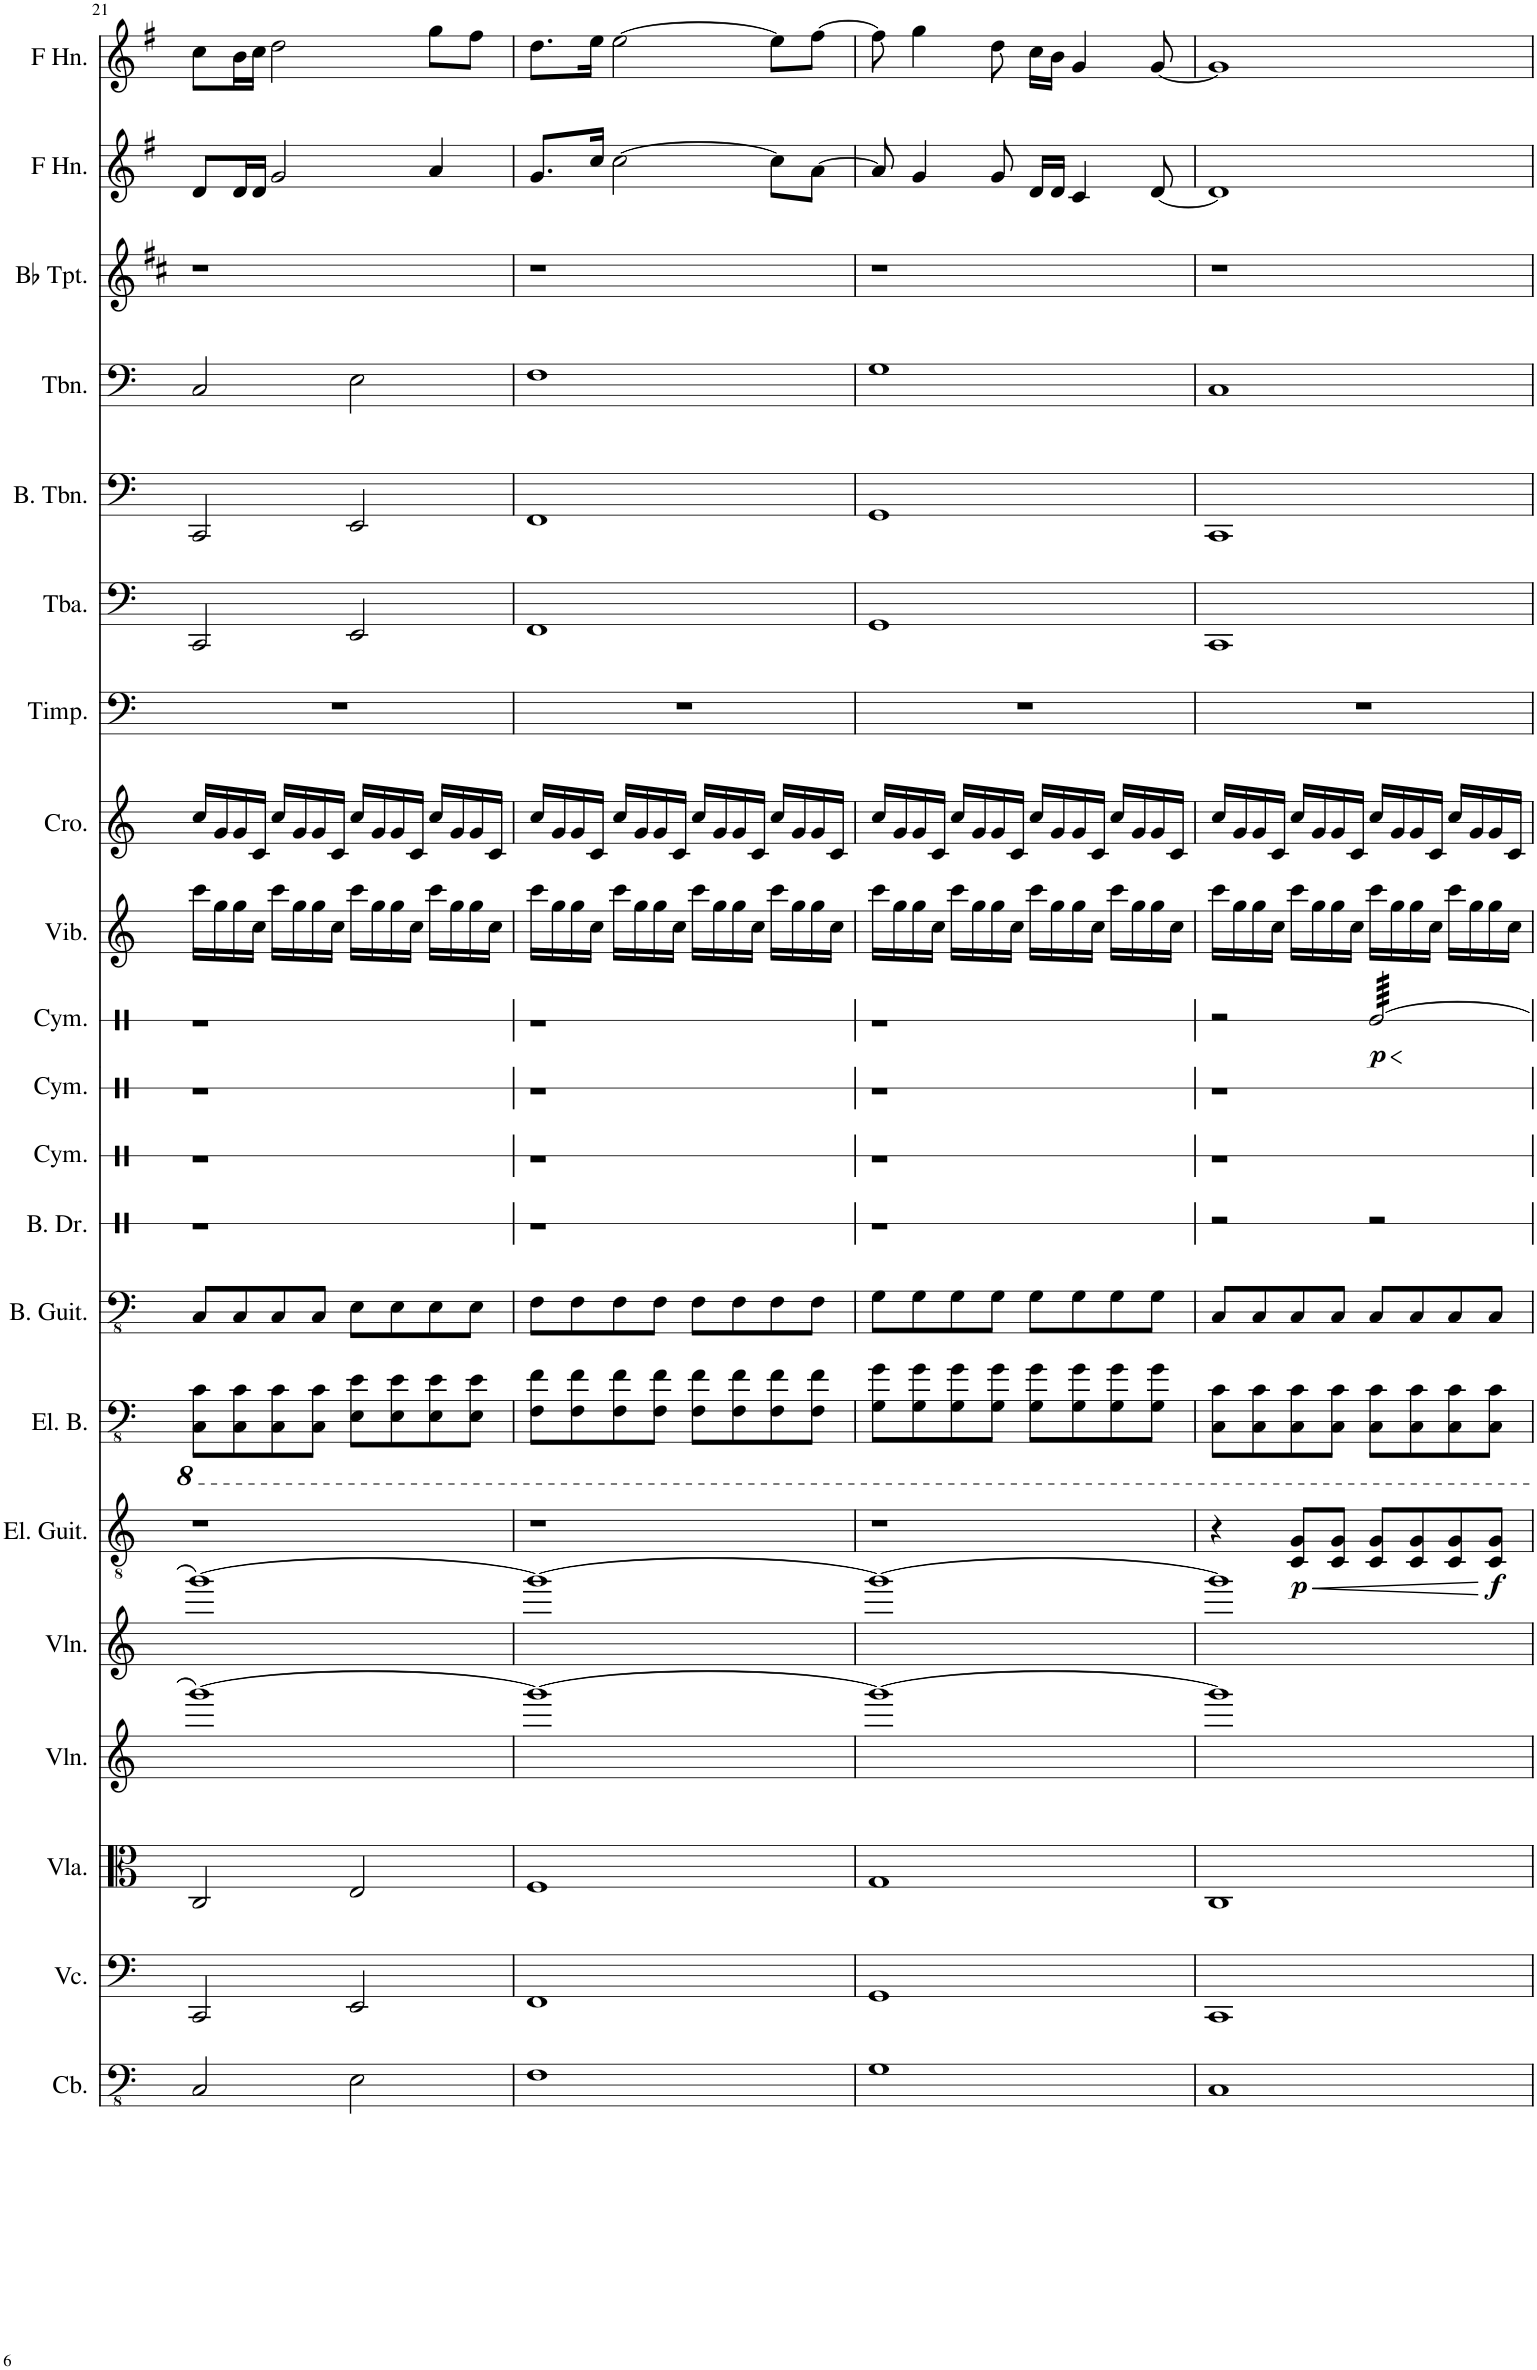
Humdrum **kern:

**kern	**kern	**kern	**kern	**kern	**kern	**dynam	**kern	**kern	**kern	**kern	**kern	**kern	**dynam	**kern	**kern	**kern	**kern	**kern	**kern	**kern	**kern	**kern
*part21	*part20	*part19	*part18	*part17	*part16	*part16	*part15	*part14	*part13	*part12	*part11	*part10	*part10	*part9	*part8	*part7	*part6	*part5	*part4	*part3	*part2	*part1
*staff21	*staff20	*staff19	*staff18	*staff17	*staff16	*staff16	*staff15	*staff14	*staff13	*staff12	*staff11	*staff10	*staff10	*staff9	*staff8	*staff7	*staff6	*staff5	*staff4	*staff3	*staff2	*staff1
*I"Contrabass	*I"Violoncello	*I"Viola	*I"Violin	*I"Violin	*I"Electric Guitar	*	*I"Electric Bass	*I"Bass Guitar	*I"Bass Drum	*I"Cymbal	*I"Cymbal	*I"Cymbal	*	*I"Vibraphone	*I"Crotales	*I"Timpani	*I"Tuba	*I"Bass Trombone	*I"Trombone	*I"Bb Trumpet	*I"Horn in F	*I"Horn in F
*I'Cb.	*I'Vc.	*I'Vla.	*I'Vln.	*I'Vln.	*I'El. Guit.	*	*I'El. B.	*I'B. Guit.	*I'B. Dr.	*I'Cym.	*I'Cym.	*I'Cym.	*	*I'Vib.	*I'Cro.	*I'Timp.	*I'Tba.	*I'B. Tbn.	*I'Tbn.	*I'Bb Tpt.	*	*
!!LO:PB:g=z
*clefFv4	*clefF4	*clefC3	*clefG2	*clefG2	*clefGv2	*	*clefFv4	*clefFv4	*clefX	*clefX	*clefX	*clefX	*	*clefG2	*clefG2	*clefF4	*clefF4	*clefF4	*clefF4	*clefG2	*clefG2	*clefG2
*Trd7c12	*	*	*	*	*	*	*	*	*	*	*	*	*	*	*Trd-14c-24	*	*	*	*	*Trd1c2	*Trd4c7	*Trd4c7
*k[]	*k[]	*k[]	*k[]	*k[]	*k[]	*	*k[]	*k[]	*k[]	*k[]	*k[]	*k[]	*	*k[]	*k[]	*k[]	*k[]	*k[]	*k[]	*k[f#c#]	*k[f#]	*k[f#]
*M4/4	*M4/4	*M4/4	*M4/4	*M4/4	*M4/4	*	*M4/4	*M4/4	*M4/4	*M4/4	*M4/4	*M4/4	*	*M4/4	*M4/4	*M4/4	*M4/4	*M4/4	*M4/4	*M4/4	*M4/4	*M4/4
=21	=21	=21	=21	=21	=21	=21	=21	=21	=21	=21	=21	=21	=21	=21	=21	=21	=21	=21	=21	=21	=21	=21
2CC/	2CC/	2C/	[1ggg	[1ggg	1r	.	8CCC\ 8CC\L	8CC/L	1r	1r	1r	1r	.	16ccc\LL	16cc/LL	1r	2CC/	2CC/	2C/	1r	8d/L	8cc\L
.	.	.	.	.	.	.	.	.	.	.	.	.	.	16gg\	16g/	.	.	.	.	.	.	.
.	.	.	.	.	.	.	8CCC\ 8CC\	8CC/	.	.	.	.	.	16gg\	16g/	.	.	.	.	.	16d/L	16b\L
.	.	.	.	.	.	.	.	.	.	.	.	.	.	16cc\JJ	16c/JJ	.	.	.	.	.	16d/JJ	16cc\JJ
.	.	.	.	.	.	.	8CCC\ 8CC\	8CC/	.	.	.	.	.	16ccc\LL	16cc/LL	.	.	.	.	.	2g/	2dd\
.	.	.	.	.	.	.	.	.	.	.	.	.	.	16gg\	16g/	.	.	.	.	.	.	.
.	.	.	.	.	.	.	8CCC\ 8CC\J	8CC/J	.	.	.	.	.	16gg\	16g/	.	.	.	.	.	.	.
.	.	.	.	.	.	.	.	.	.	.	.	.	.	16cc\JJ	16c/JJ	.	.	.	.	.	.	.
2EE\	2EE/	2E/	.	.	.	.	8EEE\ 8EE\L	8EE\L	.	.	.	.	.	16ccc\LL	16cc/LL	.	2EE/	2EE/	2E\	.	.	.
.	.	.	.	.	.	.	.	.	.	.	.	.	.	16gg\	16g/	.	.	.	.	.	.	.
.	.	.	.	.	.	.	8EEE\ 8EE\	8EE\	.	.	.	.	.	16gg\	16g/	.	.	.	.	.	.	.
.	.	.	.	.	.	.	.	.	.	.	.	.	.	16cc\JJ	16c/JJ	.	.	.	.	.	.	.
.	.	.	.	.	.	.	8EEE\ 8EE\	8EE\	.	.	.	.	.	16ccc\LL	16cc/LL	.	.	.	.	.	4a/	8gg\L
.	.	.	.	.	.	.	.	.	.	.	.	.	.	16gg\	16g/	.	.	.	.	.	.	.
.	.	.	.	.	.	.	8EEE\ 8EE\J	8EE\J	.	.	.	.	.	16gg\	16g/	.	.	.	.	.	.	8ff#\J
.	.	.	.	.	.	.	.	.	.	.	.	.	.	16cc\JJ	16c/JJ	.	.	.	.	.	.	.
=22	=22	=22	=22	=22	=22	=22	=22	=22	=22	=22	=22	=22	=22	=22	=22	=22	=22	=22	=22	=22	=22	=22
1FF	1FF	1F	1ggg_	1ggg_	1r	.	8FFF\ 8FF\L	8FF\L	1r	1r	1r	1r	.	16ccc\LL	16cc/LL	1r	1FF	1FF	1F	1r	8.g/L	8.dd\L
.	.	.	.	.	.	.	.	.	.	.	.	.	.	16gg\	16g/	.	.	.	.	.	.	.
.	.	.	.	.	.	.	8FFF\ 8FF\	8FF\	.	.	.	.	.	16gg\	16g/	.	.	.	.	.	.	.
.	.	.	.	.	.	.	.	.	.	.	.	.	.	16cc\JJ	16c/JJ	.	.	.	.	.	16cc/Jk	16ee\Jk
.	.	.	.	.	.	.	8FFF\ 8FF\	8FF\	.	.	.	.	.	16ccc\LL	16cc/LL	.	.	.	.	.	[2cc\	[2ee\
.	.	.	.	.	.	.	.	.	.	.	.	.	.	16gg\	16g/	.	.	.	.	.	.	.
.	.	.	.	.	.	.	8FFF\ 8FF\J	8FF\J	.	.	.	.	.	16gg\	16g/	.	.	.	.	.	.	.
.	.	.	.	.	.	.	.	.	.	.	.	.	.	16cc\JJ	16c/JJ	.	.	.	.	.	.	.
.	.	.	.	.	.	.	8FFF\ 8FF\L	8FF\L	.	.	.	.	.	16ccc\LL	16cc/LL	.	.	.	.	.	.	.
.	.	.	.	.	.	.	.	.	.	.	.	.	.	16gg\	16g/	.	.	.	.	.	.	.
.	.	.	.	.	.	.	8FFF\ 8FF\	8FF\	.	.	.	.	.	16gg\	16g/	.	.	.	.	.	.	.
.	.	.	.	.	.	.	.	.	.	.	.	.	.	16cc\JJ	16c/JJ	.	.	.	.	.	.	.
.	.	.	.	.	.	.	8FFF\ 8FF\	8FF\	.	.	.	.	.	16ccc\LL	16cc/LL	.	.	.	.	.	8cc\L]	8ee\L]
.	.	.	.	.	.	.	.	.	.	.	.	.	.	16gg\	16g/	.	.	.	.	.	.	.
.	.	.	.	.	.	.	8FFF\ 8FF\J	8FF\J	.	.	.	.	.	16gg\	16g/	.	.	.	.	.	[8a\J	[8ff#\J
.	.	.	.	.	.	.	.	.	.	.	.	.	.	16cc\JJ	16c/JJ	.	.	.	.	.	.	.
=23	=23	=23	=23	=23	=23	=23	=23	=23	=23	=23	=23	=23	=23	=23	=23	=23	=23	=23	=23	=23	=23	=23
1GG	1GG	1G	1ggg_	1ggg_	1r	.	8GGG\ 8GG\L	8GG\L	1r	1r	1r	1r	.	16ccc\LL	16cc/LL	1r	1GG	1GG	1G	1r	8a/]	8ff#\]
.	.	.	.	.	.	.	.	.	.	.	.	.	.	16gg\	16g/	.	.	.	.	.	.	.
.	.	.	.	.	.	.	8GGG\ 8GG\	8GG\	.	.	.	.	.	16gg\	16g/	.	.	.	.	.	4g/	4gg\
.	.	.	.	.	.	.	.	.	.	.	.	.	.	16cc\JJ	16c/JJ	.	.	.	.	.	.	.
.	.	.	.	.	.	.	8GGG\ 8GG\	8GG\	.	.	.	.	.	16ccc\LL	16cc/LL	.	.	.	.	.	.	.
.	.	.	.	.	.	.	.	.	.	.	.	.	.	16gg\	16g/	.	.	.	.	.	.	.
.	.	.	.	.	.	.	8GGG\ 8GG\J	8GG\J	.	.	.	.	.	16gg\	16g/	.	.	.	.	.	8g/	8dd\
.	.	.	.	.	.	.	.	.	.	.	.	.	.	16cc\JJ	16c/JJ	.	.	.	.	.	.	.
.	.	.	.	.	.	.	8GGG\ 8GG\L	8GG\L	.	.	.	.	.	16ccc\LL	16cc/LL	.	.	.	.	.	16d/LL	16cc\LL
.	.	.	.	.	.	.	.	.	.	.	.	.	.	16gg\	16g/	.	.	.	.	.	16d/JJ	16b\JJ
.	.	.	.	.	.	.	8GGG\ 8GG\	8GG\	.	.	.	.	.	16gg\	16g/	.	.	.	.	.	4c/	4g/
.	.	.	.	.	.	.	.	.	.	.	.	.	.	16cc\JJ	16c/JJ	.	.	.	.	.	.	.
.	.	.	.	.	.	.	8GGG\ 8GG\	8GG\	.	.	.	.	.	16ccc\LL	16cc/LL	.	.	.	.	.	.	.
.	.	.	.	.	.	.	.	.	.	.	.	.	.	16gg\	16g/	.	.	.	.	.	.	.
.	.	.	.	.	.	.	8GGG\ 8GG\J	8GG\J	.	.	.	.	.	16gg\	16g/	.	.	.	.	.	[8d/	[8g/
.	.	.	.	.	.	.	.	.	.	.	.	.	.	16cc\JJ	16c/JJ	.	.	.	.	.	.	.
=24	=24	=24	=24	=24	=24	=24	=24	=24	=24	=24	=24	=24	=24	=24	=24	=24	=24	=24	=24	=24	=24	=24
1CC	1CC	1C	1ggg]	1ggg]	4r	.	8CCC\ 8CC\L	8CC/L	2r	1r	1r	2r	.	16ccc\LL	16cc/LL	1r	1CC	1CC	1C	1r	1d]	1g]
.	.	.	.	.	.	.	.	.	.	.	.	.	.	16gg\	16g/	.	.	.	.	.	.	.
.	.	.	.	.	.	.	8CCC\ 8CC\	8CC/	.	.	.	.	.	16gg\	16g/	.	.	.	.	.	.	.
.	.	.	.	.	.	.	.	.	.	.	.	.	.	16cc\JJ	16c/JJ	.	.	.	.	.	.	.
!	!	!	!	!	!	!LO:DY:b	!	!	!	!	!	!	!	!	!	!	!	!	!	!	!	!
.	.	.	.	.	8C/ 8G/L	p	8CCC\ 8CC\	8CC/	.	.	.	.	.	16ccc\LL	16cc/LL	.	.	.	.	.	.	.
.	.	.	.	.	.	.	.	.	.	.	.	.	.	16gg\	16g/	.	.	.	.	.	.	.
.	.	.	.	.	8C/ 8G/J	.	8CCC\ 8CC\J	8CC/J	.	.	.	.	.	16gg\	16g/	.	.	.	.	.	.	.
.	.	.	.	.	.	.	.	.	.	.	.	.	.	16cc\JJ	16c/JJ	.	.	.	.	.	.	.
!	!	!	!	!	!	!	!	!	!	!	!	!	!LO:HP:b	!	!	!	!	!	!	!	!	!
!	!	!	!	!	!	!	!	!	!	!	!	!	!LO:DY:n=1:b	!	!	!	!	!	!	!	!	!
*	*	*	*	*	*	*	*	*	*	*	*	*tremolo	*	*	*	*	*	*	*	*	*	*
.	.	.	.	.	8C/ 8G/L	.	8CCC\ 8CC\L	8CC/L	2r	.	.	[64Re/LLLL	< p	16ccc\LL	16cc/LL	.	.	.	.	.	.	.
.	.	.	.	.	.	.	.	.	.	.	.	64Re/	.	.	.	.	.	.	.	.	.	.
.	.	.	.	.	.	.	.	.	.	.	.	64Re/	.	.	.	.	.	.	.	.	.	.
.	.	.	.	.	.	.	.	.	.	.	.	64Re/	.	.	.	.	.	.	.	.	.	.
.	.	.	.	.	.	.	.	.	.	.	.	64Re/	.	16gg\	16g/	.	.	.	.	.	.	.
.	.	.	.	.	.	.	.	.	.	.	.	64Re/	.	.	.	.	.	.	.	.	.	.
.	.	.	.	.	.	.	.	.	.	.	.	64Re/	.	.	.	.	.	.	.	.	.	.
.	.	.	.	.	.	.	.	.	.	.	.	64Re/	.	.	.	.	.	.	.	.	.	.
.	.	.	.	.	8C/ 8G/	.	8CCC\ 8CC\	8CC/	.	.	.	64Re/	.	16gg\	16g/	.	.	.	.	.	.	.
.	.	.	.	.	.	.	.	.	.	.	.	64Re/	.	.	.	.	.	.	.	.	.	.
.	.	.	.	.	.	.	.	.	.	.	.	64Re/	.	.	.	.	.	.	.	.	.	.
.	.	.	.	.	.	.	.	.	.	.	.	64Re/	.	.	.	.	.	.	.	.	.	.
.	.	.	.	.	.	.	.	.	.	.	.	64Re/	.	16cc\JJ	16c/JJ	.	.	.	.	.	.	.
.	.	.	.	.	.	.	.	.	.	.	.	64Re/	.	.	.	.	.	.	.	.	.	.
.	.	.	.	.	.	.	.	.	.	.	.	64Re/	.	.	.	.	.	.	.	.	.	.
.	.	.	.	.	.	.	.	.	.	.	.	64Re/	.	.	.	.	.	.	.	.	.	.
.	.	.	.	.	8C/ 8G/	.	8CCC\ 8CC\	8CC/	.	.	.	64Re/	.	16ccc\LL	16cc/LL	.	.	.	.	.	.	.
.	.	.	.	.	.	.	.	.	.	.	.	64Re/	.	.	.	.	.	.	.	.	.	.
.	.	.	.	.	.	.	.	.	.	.	.	64Re/	.	.	.	.	.	.	.	.	.	.
.	.	.	.	.	.	.	.	.	.	.	.	64Re/	.	.	.	.	.	.	.	.	.	.
.	.	.	.	.	.	.	.	.	.	.	.	64Re/	.	16gg\	16g/	.	.	.	.	.	.	.
.	.	.	.	.	.	.	.	.	.	.	.	64Re/	.	.	.	.	.	.	.	.	.	.
.	.	.	.	.	.	.	.	.	.	.	.	64Re/	.	.	.	.	.	.	.	.	.	.
.	.	.	.	.	.	.	.	.	.	.	.	64Re/	.	.	.	.	.	.	.	.	.	.
!	!	!	!	!	!	!LO:DY:b	!	!	!	!	!	!	!	!	!	!	!	!	!	!	!	!
.	.	.	.	.	8C/ 8G/J	f	8CCC\ 8CC\J	8CC/J	.	.	.	64Re/	[	16gg\	16g/	.	.	.	.	.	.	.
.	.	.	.	.	.	.	.	.	.	.	.	64Re/	.	.	.	.	.	.	.	.	.	.
.	.	.	.	.	.	.	.	.	.	.	.	64Re/	.	.	.	.	.	.	.	.	.	.
.	.	.	.	.	.	.	.	.	.	.	.	64Re/	.	.	.	.	.	.	.	.	.	.
.	.	.	.	.	.	.	.	.	.	.	.	64Re/	.	16cc\JJ	16c/JJ	.	.	.	.	.	.	.
.	.	.	.	.	.	.	.	.	.	.	.	64Re/	.	.	.	.	.	.	.	.	.	.
.	.	.	.	.	.	.	.	.	.	.	.	64Re/	.	.	.	.	.	.	.	.	.	.
.	.	.	.	.	.	.	.	.	.	.	.	64Re/JJJJ	.	.	.	.	.	.	.	.	.	.
*	*	*	*	*	*	*	*	*	*	*	*	*Xtremolo	*	*	*	*	*	*	*	*	*	*
=	=	=	=	=	=	=	=	=	=	=	=	=	=	=	=	=	=	=	=	=	=	=
*-	*-	*-	*-	*-	*-	*-	*-	*-	*-	*-	*-	*-	*-	*-	*-	*-	*-	*-	*-	*-	*-	*-
